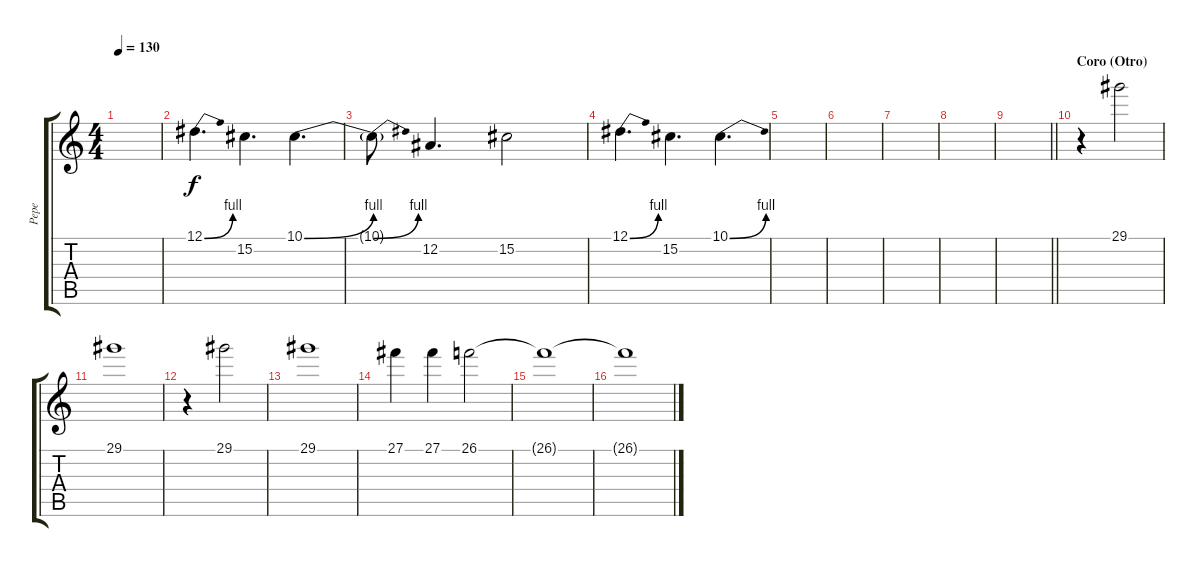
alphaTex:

\track ("Pepe" "Pepe") {instrument electricgrandpiano}
\staff {score tabs}
\tuning (Eb4 Bb3 Gb3 Db3 Ab2 Eb2) {hide}
\ts (4 4)
\tempo 130
\clef g2
\ks c
|
12.1{be (bend 0 0 60 4)}.4{d volume 12 instrument distortionguitar} 15.2.4{d} 10.1{be (bend 0 0 60 4)}.4{d} |
10.1{be (bend 0 0 60 4) t}.8 12.2.4{d} 15.2.2 |
12.1{be (bend 0 0 60 4)}.4{d volume 12 instrument distortionguitar} 15.2.4{d} 10.1{be (bend 0 0 60 4)}.4{d} |
|
|
|
|
\barLineRight lightlight
|
\section ("" "Coro (Otro)")
r.4 29.1.2 |
29.1.1 |
r.4 29.1.2 |
29.1.1 |
27.1.4 27.1.4 26.1.2 |
26.1{t}.1 |
26.1{t}.1
